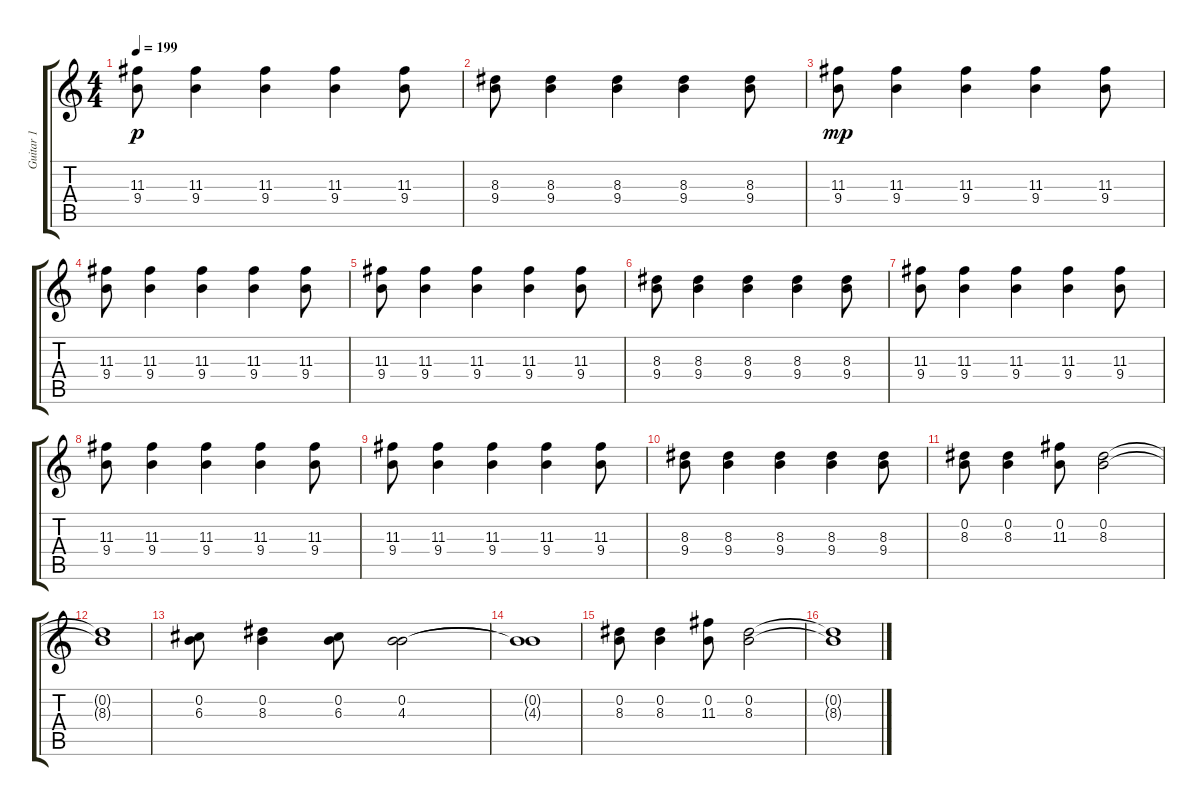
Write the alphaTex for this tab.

\track ("Guitar 1" "Guitar 1") {instrument distortionguitar}
\staff {score tabs}
\tuning (E4 B3 G3 D3 A2 E2) {hide}
\ts (4 4)
\tempo 199
\clef g2
\ks c
(11.3 9.4).8{dy p} (11.3 9.4).4 (11.3 9.4).4 (11.3 9.4).4 (11.3 9.4).8 |
(8.3 9.4).8 (8.3 9.4).4 (8.3 9.4).4 (8.3 9.4).4 (8.3 9.4).8 |
(11.3 9.4).8{dy mp} (11.3 9.4).4 (11.3 9.4).4 (11.3 9.4).4 (11.3 9.4).8 |
(11.3 9.4).8 (11.3 9.4).4 (11.3 9.4).4 (11.3 9.4).4 (11.3 9.4).8 |
(11.3 9.4).8 (11.3 9.4).4 (11.3 9.4).4 (11.3 9.4).4 (11.3 9.4).8 |
(8.3 9.4).8 (8.3 9.4).4 (8.3 9.4).4 (8.3 9.4).4 (8.3 9.4).8 |
(11.3 9.4).8 (11.3 9.4).4 (11.3 9.4).4 (11.3 9.4).4 (11.3 9.4).8 |
(11.3 9.4).8 (11.3 9.4).4 (11.3 9.4).4 (11.3 9.4).4 (11.3 9.4).8 |
(11.3 9.4).8 (11.3 9.4).4 (11.3 9.4).4 (11.3 9.4).4 (11.3 9.4).8 |
(8.3 9.4).8 (8.3 9.4).4 (8.3 9.4).4 (8.3 9.4).4 (8.3 9.4).8 |
(0.2 8.3).8 (0.2 8.3).4 (0.2 11.3).8 (0.2 8.3).2 |
(0.2{t} 8.3{t}).1 |
(0.2 6.3).8 (0.2 8.3).4 (0.2 6.3).8 (0.2 4.3).2 |
(0.2{t} 4.3{t}).1 |
(0.2 8.3).8 (0.2 8.3).4 (0.2 11.3).8 (0.2 8.3).2 |
(0.2{t} 8.3{t}).1
